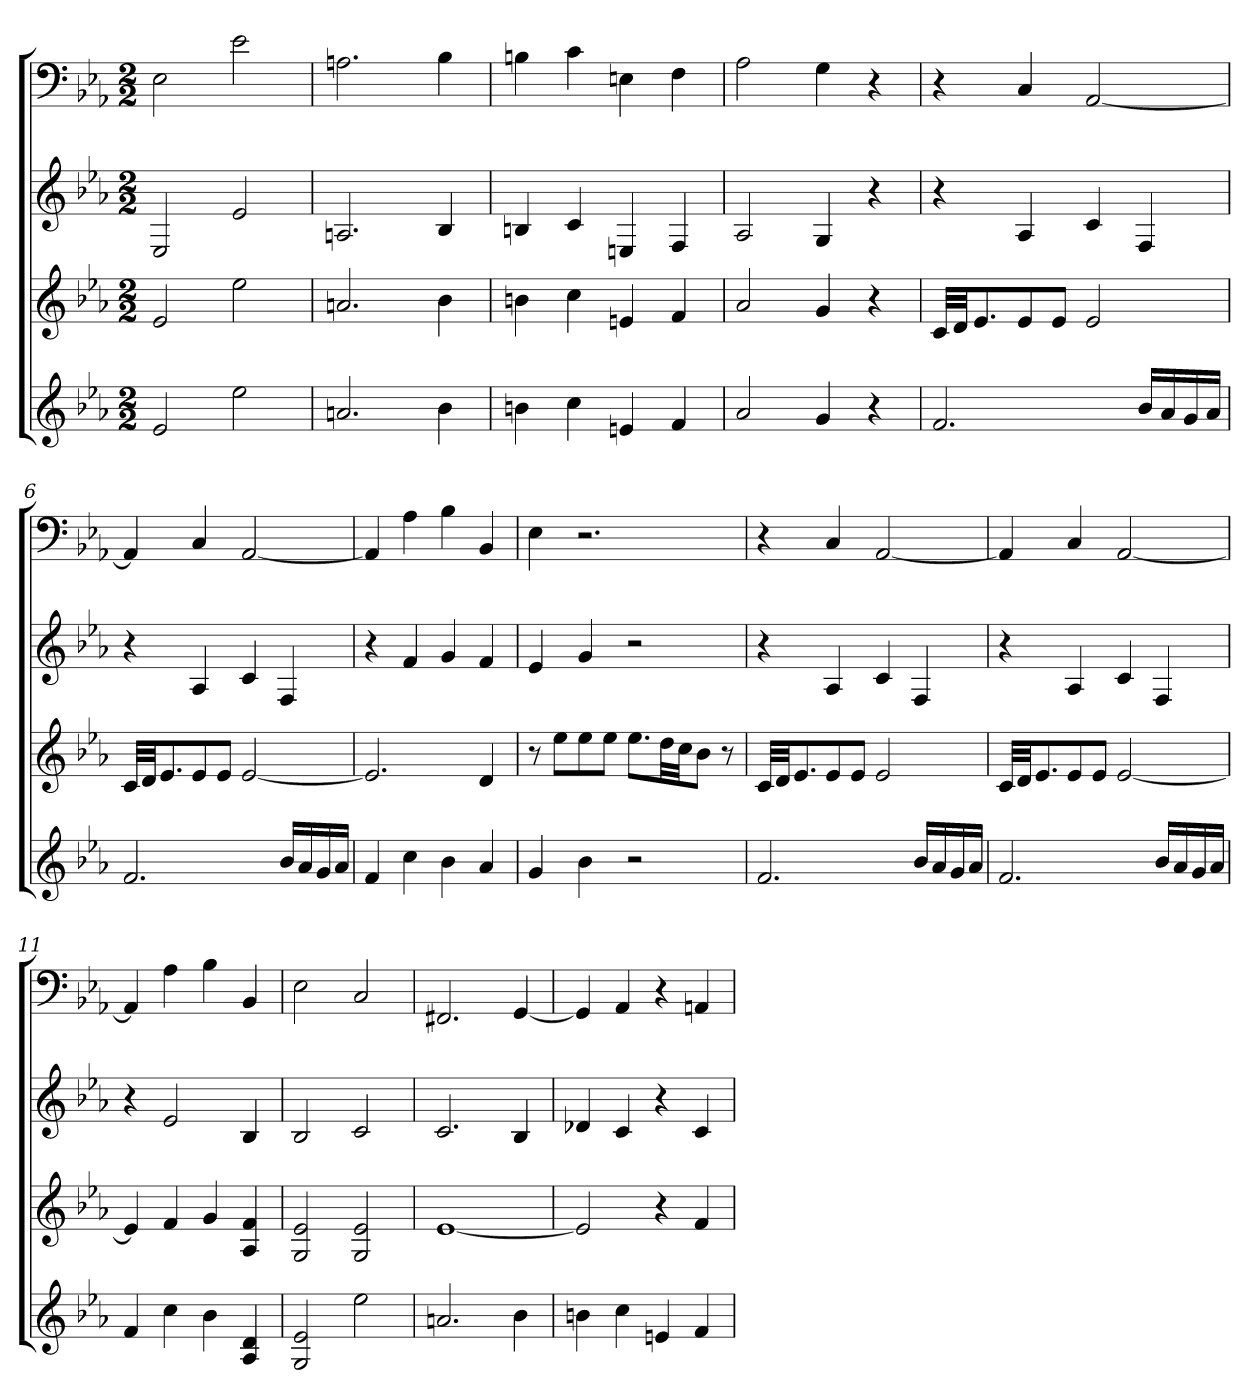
**kern	**kern	**kern	**kern
*part4	*part3	*part2	*part1
*staff4	*staff3	*staff2	*staff1
*k[b-e-a-]	*k[b-e-a-]	*k[b-e-a-]	*k[b-e-a-]
*E-:	*E-:	*E-:	*E-:
*M2/2	*M2/2	*M2/2	*M2/2
=1	=1	=1	=1
2e-	2e-	2E-	2E-
2ee-	2ee-	2e-	2e-
=2	=2	=2	=2
2.an	2.an	2.An	2.An
4b-	4b-	4B-	4B-
=3	=3	=3	=3
4bn	4bn	4Bn	4Bn
4cc	4cc	4c	4c
4en	4en	4En	4En
4f	4f	4F	4F
=4	=4	=4	=4
2a-	2a-	2A-	2A-
4g	4g	4G	4G
4r	4r	4r	4r
=5	=5	=5	=5
2.f	32cLLL	4r	4r
.	32dJJ	.	.
.	8.e-	.	.
.	8e-	4A-	4C
.	8e-J	.	.
.	2e-	4c	[2AA-
16b-LL	.	4F	.
16a-	.	.	.
16g	.	.	.
16a-JJ	.	.	.
=6	=6	=6	=6
2.f	32cLLL	4r	4AA-]
.	32dJJ	.	.
.	8.e-	.	.
.	8e-	4A-	4C
.	8e-J	.	.
.	[2e-	4c	[2AA-
16b-LL	.	4F	.
16a-	.	.	.
16g	.	.	.
16a-JJ	.	.	.
=7	=7	=7	=7
4f	2.e-]	4r	4AA-]
4cc	.	4f	4A-
4b-	.	4g	4B-
4a-	4d	4f	4BB-
=8	=8	=8	=8
4g	8r	4e-	4E-
.	8ee-L	.	.
4b-	8ee-	4g	2.r
.	8ee-J	.	.
2r	8.ee-L	2r	.
.	32ddLL	.	.
.	32ccJJ	.	.
.	8b-J	.	.
.	8r	.	.
=9	=9	=9	=9
2.f	32cLLL	4r	4r
.	32dJJ	.	.
.	8.e-	.	.
.	8e-	4A-	4C
.	8e-J	.	.
.	2e-	4c	[2AA-
16b-LL	.	4F	.
16a-	.	.	.
16g	.	.	.
16a-JJ	.	.	.
=10	=10	=10	=10
2.f	32cLLL	4r	4AA-]
.	32dJJ	.	.
.	8.e-	.	.
.	8e-	4A-	4C
.	8e-J	.	.
.	[2e-	4c	[2AA-
16b-LL	.	4F	.
16a-	.	.	.
16g	.	.	.
16a-JJ	.	.	.
=11	=11	=11	=11
4f	4e-]	4r	4AA-]
4cc	4f	2e-	4A-
4b-	4g	.	4B-
4A- 4d	4A- 4f	4B-	4BB-
=12	=12	=12	=12
2G 2e-	2G 2e-	2B-	2E-
2ee-	2G 2e-	2c	2C
=13	=13	=13	=13
2.an	[1e-	2.c	2.FF#X
4b-	.	4B-	[4GG
=14	=14	=14	=14
4bn	2e-]	4d-X	4GG]
4cc	.	4c	4AA-
4en	4r	4r	4r
4f	4f	4c	4AAn
=	=	=	=
*-	*-	*-	*-
